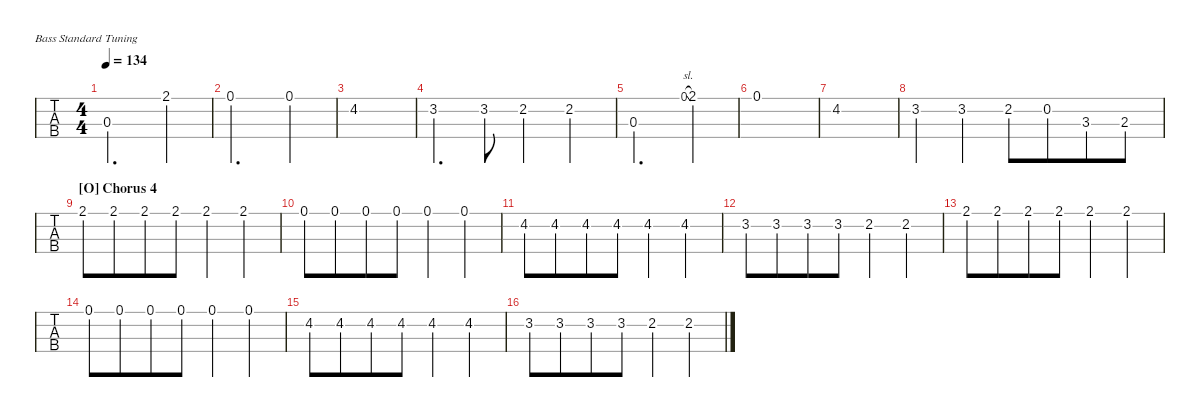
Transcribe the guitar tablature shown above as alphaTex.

\hideDynamics
\bracketExtendMode nobrackets
\singleTrackTrackNamePolicy hidden
\multiTrackTrackNamePolicy hidden
\firstSystemTrackNameMode fullname
\firstSystemTrackNameOrientation horizontal
\otherSystemsTrackNameOrientation horizontal
\track ("Bass" "Bass") {multiBarRest instrument electricbassfinger}
\staff {tabs}
\tuning (G2 D2 A1 E1)
\ts (4 4)
\tempo 134
\clef f4
\ks aminor
0.3.2{d dy mf} 2.1.4 |
0.1.2{d} 0.1.4 |
4.2{acc #}.1 |
3.2.4{d} 3.2.8 2.2.4 2.2.4 |
0.3.2{d} 0.1{sl}.8{gr} 2.1.4 |
0.1.1 |
4.2{acc #}.1 |
3.2.4 3.2.4 2.2.8{beam merge} 0.2.8{beam merge} 3.3.8{beam merge} 2.3.8 |
\section ("O" "Chorus 4")
2.1.8{beam merge} 2.1.8{beam merge} 2.1.8{beam merge} 2.1.8 2.1{st}.4 2.1{st}.4 |
0.1.8{beam merge} 0.1.8{beam merge} 0.1.8{beam merge} 0.1.8 0.1{st}.4 0.1{st}.4 |
4.2{acc #}.8{beam merge} 4.2{acc #}.8{beam merge} 4.2{acc #}.8{beam merge} 4.2{acc #}.8 4.2{st acc #}.4 4.2{st acc #}.4 |
3.2.8{beam merge} 3.2.8{beam merge} 3.2.8{beam merge} 3.2.8 2.2{st}.4 2.2{st}.4 |
2.1.8{beam merge} 2.1.8{beam merge} 2.1.8{beam merge} 2.1.8 2.1{st}.4 2.1{st}.4 |
0.1.8{beam merge} 0.1.8{beam merge} 0.1.8{beam merge} 0.1.8 0.1{st}.4 0.1{st}.4 |
4.2{acc #}.8{beam merge} 4.2{acc #}.8{beam merge} 4.2{acc #}.8{beam merge} 4.2{acc #}.8 4.2{st acc #}.4 4.2{st acc #}.4 |
3.2.8{beam merge} 3.2.8{beam merge} 3.2.8{beam merge} 3.2.8 2.2{st}.4 2.2{st}.4
